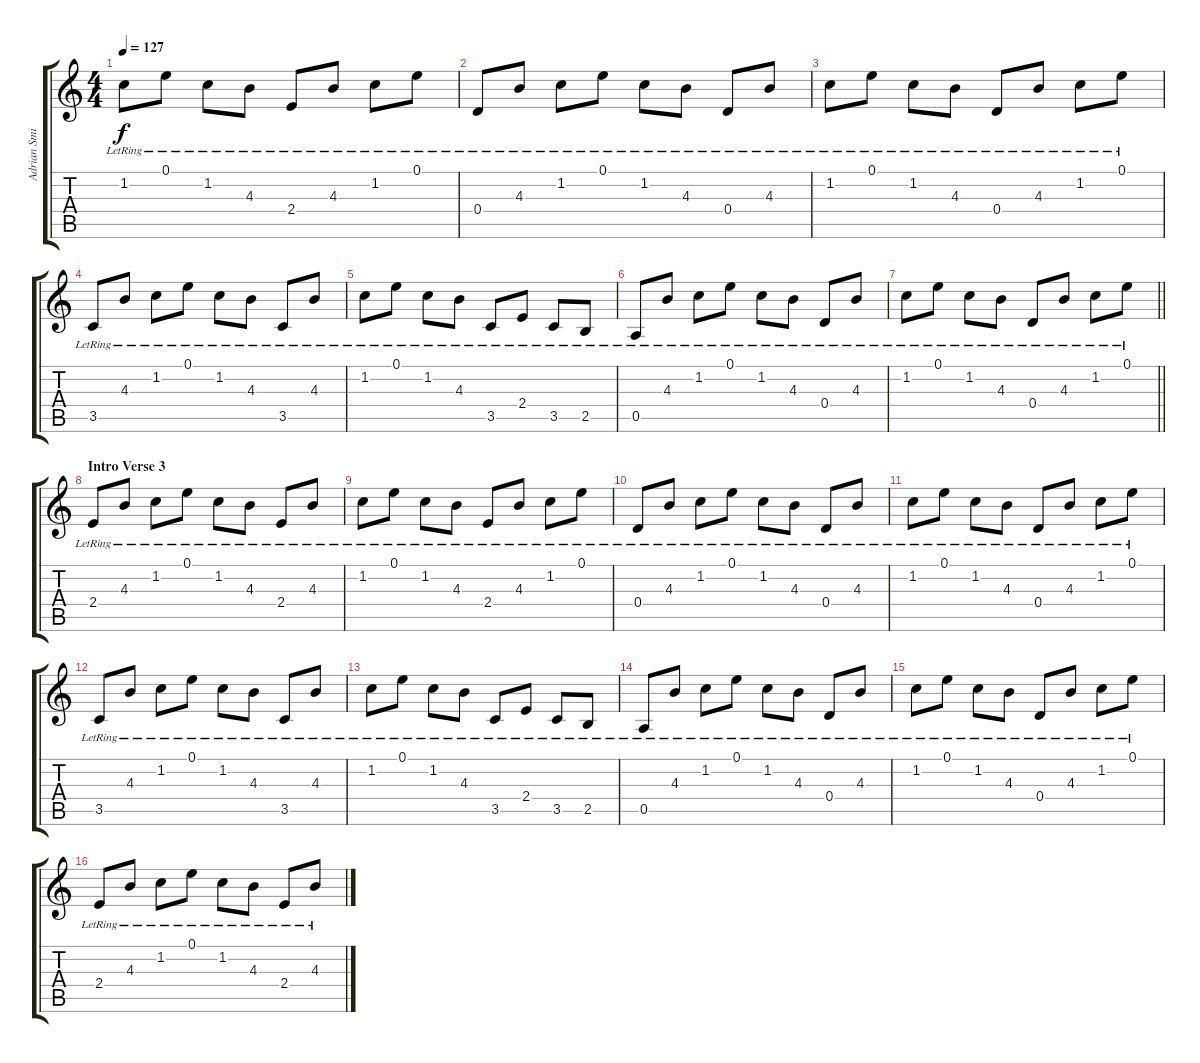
\track ("Adrian Smith" "Adrian Smi") {instrument overdrivenguitar}
\staff {score tabs}
\tuning (E4 B3 G3 D3 A2 E2) {hide}
\ts (4 4)
\tempo 127
\clef g2
\ks c
1.2{lr}.8{dy f} 0.1{lr}.8 1.2{lr}.8 4.3{lr}.8 2.4{lr}.8 4.3{lr}.8 1.2{lr}.8 0.1{lr}.8 |
0.4{lr}.8 4.3{lr}.8 1.2{lr}.8 0.1{lr}.8 1.2{lr}.8 4.3{lr}.8 0.4{lr}.8 4.3{lr}.8 |
1.2{lr}.8 0.1{lr}.8 1.2{lr}.8 4.3{lr}.8 0.4{lr}.8 4.3{lr}.8 1.2{lr}.8 0.1{lr}.8 |
3.5{lr}.8 4.3{lr}.8 1.2{lr}.8 0.1{lr}.8 1.2{lr}.8 4.3{lr}.8 3.5{lr}.8 4.3{lr}.8 |
1.2{lr}.8 0.1{lr}.8 1.2{lr}.8 4.3{lr}.8 3.5{lr}.8 2.4{lr}.8 3.5{lr}.8 2.5{lr}.8 |
0.5{lr}.8 4.3{lr}.8 1.2{lr}.8 0.1{lr}.8 1.2{lr}.8 4.3{lr}.8 0.4{lr}.8 4.3{lr}.8 |
\barLineRight lightlight
1.2{lr}.8 0.1{lr}.8 1.2{lr}.8 4.3{lr}.8 0.4{lr}.8 4.3{lr}.8 1.2{lr}.8 0.1{lr}.8 |
\section ("" "Intro Verse 3")
2.4{lr}.8 4.3{lr}.8 1.2{lr}.8 0.1{lr}.8 1.2{lr}.8 4.3{lr}.8 2.4{lr}.8 4.3{lr}.8 |
1.2{lr}.8 0.1{lr}.8 1.2{lr}.8 4.3{lr}.8 2.4{lr}.8 4.3{lr}.8 1.2{lr}.8 0.1{lr}.8 |
0.4{lr}.8 4.3{lr}.8 1.2{lr}.8 0.1{lr}.8 1.2{lr}.8 4.3{lr}.8 0.4{lr}.8 4.3{lr}.8 |
1.2{lr}.8 0.1{lr}.8 1.2{lr}.8 4.3{lr}.8 0.4{lr}.8 4.3{lr}.8 1.2{lr}.8 0.1{lr}.8 |
3.5{lr}.8 4.3{lr}.8 1.2{lr}.8 0.1{lr}.8 1.2{lr}.8 4.3{lr}.8 3.5{lr}.8 4.3{lr}.8 |
1.2{lr}.8 0.1{lr}.8 1.2{lr}.8 4.3{lr}.8 3.5{lr}.8 2.4{lr}.8 3.5{lr}.8 2.5{lr}.8 |
0.5{lr}.8 4.3{lr}.8 1.2{lr}.8 0.1{lr}.8 1.2{lr}.8 4.3{lr}.8 0.4{lr}.8 4.3{lr}.8 |
1.2{lr}.8 0.1{lr}.8 1.2{lr}.8 4.3{lr}.8 0.4{lr}.8 4.3{lr}.8 1.2{lr}.8 0.1{lr}.8 |
2.4{lr}.8 4.3{lr}.8 1.2{lr}.8 0.1{lr}.8 1.2{lr}.8 4.3{lr}.8 2.4{lr}.8 4.3{lr}.8
